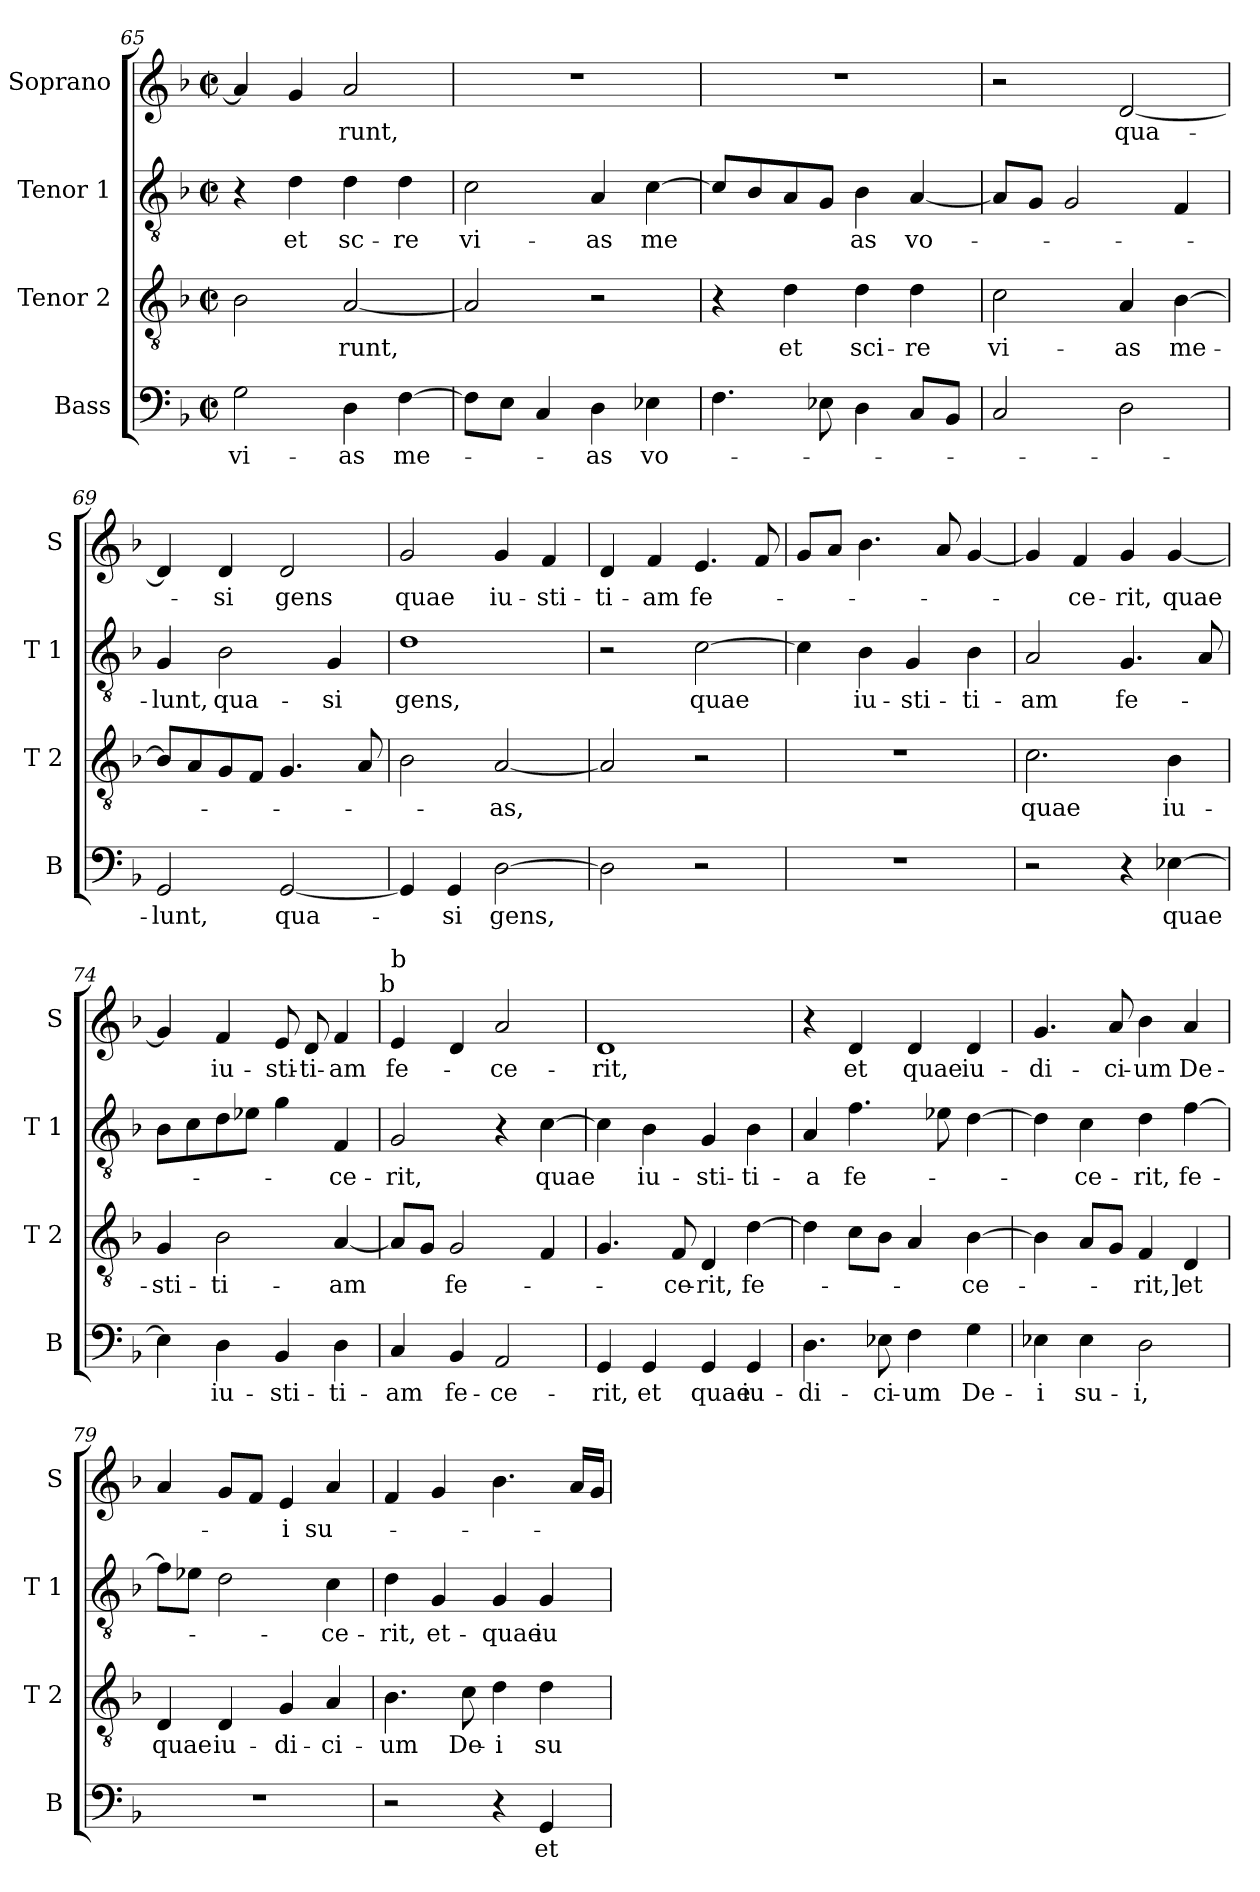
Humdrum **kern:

**kern	**text	**kern	**text	**kern	**text	**kern	**text
*part4	*part4	*part3	*part3	*part2	*part2	*part1	*part1
*staff4	*staff4	*staff3	*staff3	*staff2	*staff2	*staff1	*staff1
*I"Bass	*	*I"Tenor 2	*	*I"Tenor 1	*	*I"Soprano	*
*I'B	*	*I'T 2	*	*I'T 1	*	*I'S	*
*clefF4	*	*clefGv2	*	*clefGv2	*	*clefG2	*
*k[b-]	*	*k[b-]	*	*k[b-]	*	*k[b-]	*
*F:	*	*F:	*	*F:	*	*F:	*
*M2/2	*	*M2/2	*	*M2/2	*	*M2/2	*
*met(c|)	*	*met(c|)	*	*met(c|)	*	*met(c|)	*
=65	=65	=65	=65	=65	=65	=65	=65
2G\	vi-	2B-\	.	4r	.	4a/]	.
.	.	.	.	4d\	et	4g/	.
4D\	-as	[2A/	-runt,	4d\	sc-	2a/	-runt,
[4F\	me-	.	.	4d\	-re	.	.
=66	=66	=66	=66	=66	=66	=66	=66
8F\L]	.	2A/]	.	2c\	vi-	1r	.
8E\J	.	.	.	.	.	.	.
4C/	.	.	.	.	.	.	.
4D\	-as	2r	.	4A/	-as	.	.
4E-X\	vo-	.	.	[4c\	me	.	.
!!LO:LB:g=z
=67	=67	=67	=67	=67	=67	=67	=67
4.F\	.	4r	.	8c/L]	.	1r	.
.	.	.	.	8B-/	.	.	.
.	.	4d\	et	8A/	.	.	.
8E-X\	.	.	.	8G/J	.	.	.
4D\	.	4d\	sci-	4B-\	as	.	.
8C/L	.	4d\	-re	[4A/	vo-	.	.
8BB-/J	.	.	.	.	.	.	.
=68	=68	=68	=68	=68	=68	=68	=68
2C/	.	2c\	vi-	8A/L]	.	2r	.
.	.	.	.	8G/J	.	.	.
.	.	.	.	2G/	.	.	.
2D\	.	4A/	-as	.	.	[2d/	qua-
.	.	[4B-\	me-	4F/	.	.	.
=69	=69	=69	=69	=69	=69	=69	=69
2GG/	-lunt,	8B-/L]	.	4G/	-lunt,	4d/]	.
.	.	8A/	.	.	.	.	.
.	.	8G/	.	2B-\	qua-	4d/	-si
.	.	8F/J	.	.	.	.	.
[2GG/	qua-	4.G/	.	.	.	2d/	gens
.	.	.	.	4G/	-si	.	.
.	.	8A/	.	.	.	.	.
=70	=70	=70	=70	=70	=70	=70	=70
4GG/]	.	2B-\	.	1d	gens,	2g/	quae
4GG/	-si	.	.	.	.	.	.
[2D\	gens,	[2A/	-as,	.	.	4g/	iu-
.	.	.	.	.	.	4f/	-sti-
=71	=71	=71	=71	=71	=71	=71	=71
2D\]	.	2A/]	.	2r	.	4d/	-ti-
.	.	.	.	.	.	4f/	-am
2r	.	2r	.	[2c\	quae	4.e/	fe-
.	.	.	.	.	.	8f/	.
=72	=72	=72	=72	=72	=72	=72	=72
1r	.	1r	.	4c\]	.	8g/L	.
.	.	.	.	.	.	8a/J	.
.	.	.	.	4B-\	iu-	4.b-\	.
.	.	.	.	4G/	-sti-	.	.
.	.	.	.	.	.	8a/	.
.	.	.	.	4B-\	-ti-	[4g/	.
!!LO:LB:g=z
=73	=73	=73	=73	=73	=73	=73	=73
2r	.	2.c\	quae	2A/	-am	4g/]	.
.	.	.	.	.	.	4f/	-ce-
4r	.	.	.	4.G/	fe-	4g/	-rit,
[4E-X\	quae	4B-\	iu-	.	.	[4g/	quae
.	.	.	.	8A/	.	.	.
=74	=74	=74	=74	=74	=74	=74	=74
4E-\]	.	4G/	-sti-	8B-\L	.	4g/]	.
.	.	.	.	8c\	.	.	.
4D\	iu-	2B-\	-ti-	8d\	.	4f/	iu-
.	.	.	.	8e-X\J	.	.	.
4BB-/	-sti-	.	.	4g\	.	8e/	-sti-
.	.	.	.	.	.	8d/	-ti-
4D\	-ti-	[4A/	-am	4F/	-ce-	4f/	-am
!	!	!	!	!	!	!LO:TX:a:t=b	!
=75	=75	=75	=75	=75	=75	=75	=75
!	!	!	!	!	!	!LO:TX:a:t=b	!
4C/	-am	8A/L]	.	2G/	-rit,	4e/	fe-
.	.	8G/J	.	.	.	.	.
4BB-/	fe-	2G/	fe-	.	.	4d/	.
2AA/	-ce-	.	.	4r	.	2a/	-ce-
.	.	4F/	.	[4c\	quae	.	.
=76	=76	=76	=76	=76	=76	=76	=76
4GG/	-rit,	4.G/	.	4c\]	.	1d	-rit,
4GG/	et	.	.	4B-\	iu-	.	.
.	.	8F/	-ce-	.	.	.	.
4GG/	quae	4D/	-rit,	4G/	-sti-	.	.
4GG/	iu-	[4d\	fe-	4B-\	-ti-	.	.
=77	=77	=77	=77	=77	=77	=77	=77
4.D\	-di-	4d\]	.	4A/	-a	4r	.
.	.	8c\L	.	4.f\	fe-	4d/	et
8E-X\	-ci-	8B-\J	.	.	.	.	.
4F\	-um	4A/	.	.	.	4d/	quae
.	.	.	.	8e-X\	.	.	.
4G\	De-	[4B-\	-ce-	[4d\	.	4d/	iu-
=78	=78	=78	=78	=78	=78	=78	=78
4E-X\	-i	4B-\]	.	4d\]	.	4.g/	-di-
4E-\	su-	8A/L	.	4c\	-ce-	.	.
.	.	8G/J	.	.	.	8a/	-ci-
2D\	-i,	4F/	-rit,]	4d\	-rit,	4b-\	-um
.	.	4D/	et	[4f\	fe-	4a/	De-
!!LO:PB:g=z
=79	=79	=79	=79	=79	=79	=79	=79
1r	.	4D/	quae	8f\L]	.	4a/	.
.	.	.	.	8e-X\J	.	.	.
.	.	4D/	iu-	2d\	.	8g/L	.
.	.	.	.	.	.	8f/J	.
.	.	4G/	-di-	.	.	4e/	-i
.	.	4A/	-ci-	4c\	-ce-	4a/	su-
=80	=80	=80	=80	=80	=80	=80	=80
2r	.	4.B-\	-um	4d\	-rit,	4f/	.
.	.	.	.	4G/	et-	4g/	.
.	.	8c\	De-	.	.	.	.
4r	.	4d\	-i	4G/	-quae	4.b-\	.
4GG/	et	4d\	su-	4G/	iu-	.	.
.	.	.	.	.	.	16a/LL	.
.	.	.	.	.	.	16g/JJ	.
=	=	=	=	=	=	=	=
*-	*-	*-	*-	*-	*-	*-	*-
